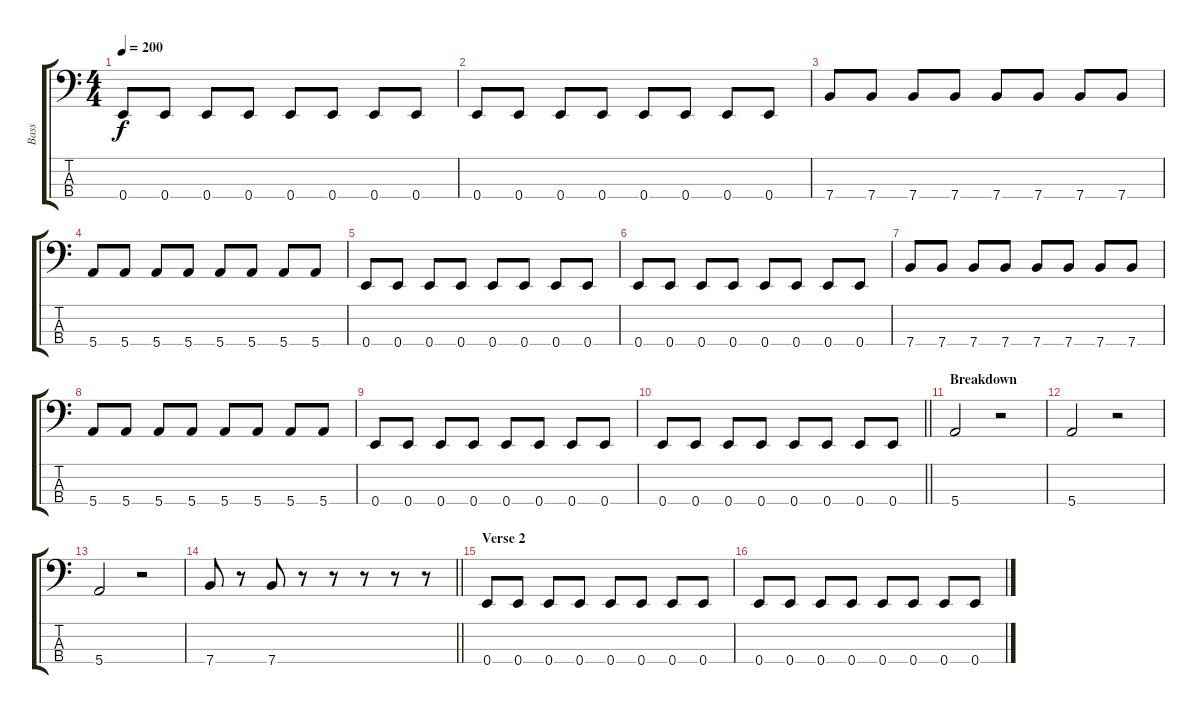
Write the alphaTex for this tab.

\track ("Bass" "Bass") {instrument electricbasspick}
\staff {score tabs}
\tuning (G2 D2 A1 E1) {hide}
\ts (4 4)
\tempo 200
\clef f4
\ks c
0.4.8{dy f} 0.4.8 0.4.8 0.4.8 0.4.8 0.4.8 0.4.8 0.4.8 |
0.4.8 0.4.8 0.4.8 0.4.8 0.4.8 0.4.8 0.4.8 0.4.8 |
7.4.8 7.4.8 7.4.8 7.4.8 7.4.8 7.4.8 7.4.8 7.4.8 |
5.4.8 5.4.8 5.4.8 5.4.8 5.4.8 5.4.8 5.4.8 5.4.8 |
0.4.8 0.4.8 0.4.8 0.4.8 0.4.8 0.4.8 0.4.8 0.4.8 |
0.4.8 0.4.8 0.4.8 0.4.8 0.4.8 0.4.8 0.4.8 0.4.8 |
7.4.8 7.4.8 7.4.8 7.4.8 7.4.8 7.4.8 7.4.8 7.4.8 |
5.4.8 5.4.8 5.4.8 5.4.8 5.4.8 5.4.8 5.4.8 5.4.8 |
0.4.8 0.4.8 0.4.8 0.4.8 0.4.8 0.4.8 0.4.8 0.4.8 |
\barLineRight lightlight
0.4.8 0.4.8 0.4.8 0.4.8 0.4.8 0.4.8 0.4.8 0.4.8 |
\section ("" "Breakdown")
5.4.2 r.2 |
5.4.2 r.2 |
5.4.2 r.2 |
\barLineRight lightlight
7.4.8 r.8 7.4.8 r.8 r.8 r.8 r.8 r.8 |
\section ("" "Verse 2")
0.4.8 0.4.8 0.4.8 0.4.8 0.4.8 0.4.8 0.4.8 0.4.8 |
0.4.8 0.4.8 0.4.8 0.4.8 0.4.8 0.4.8 0.4.8 0.4.8
